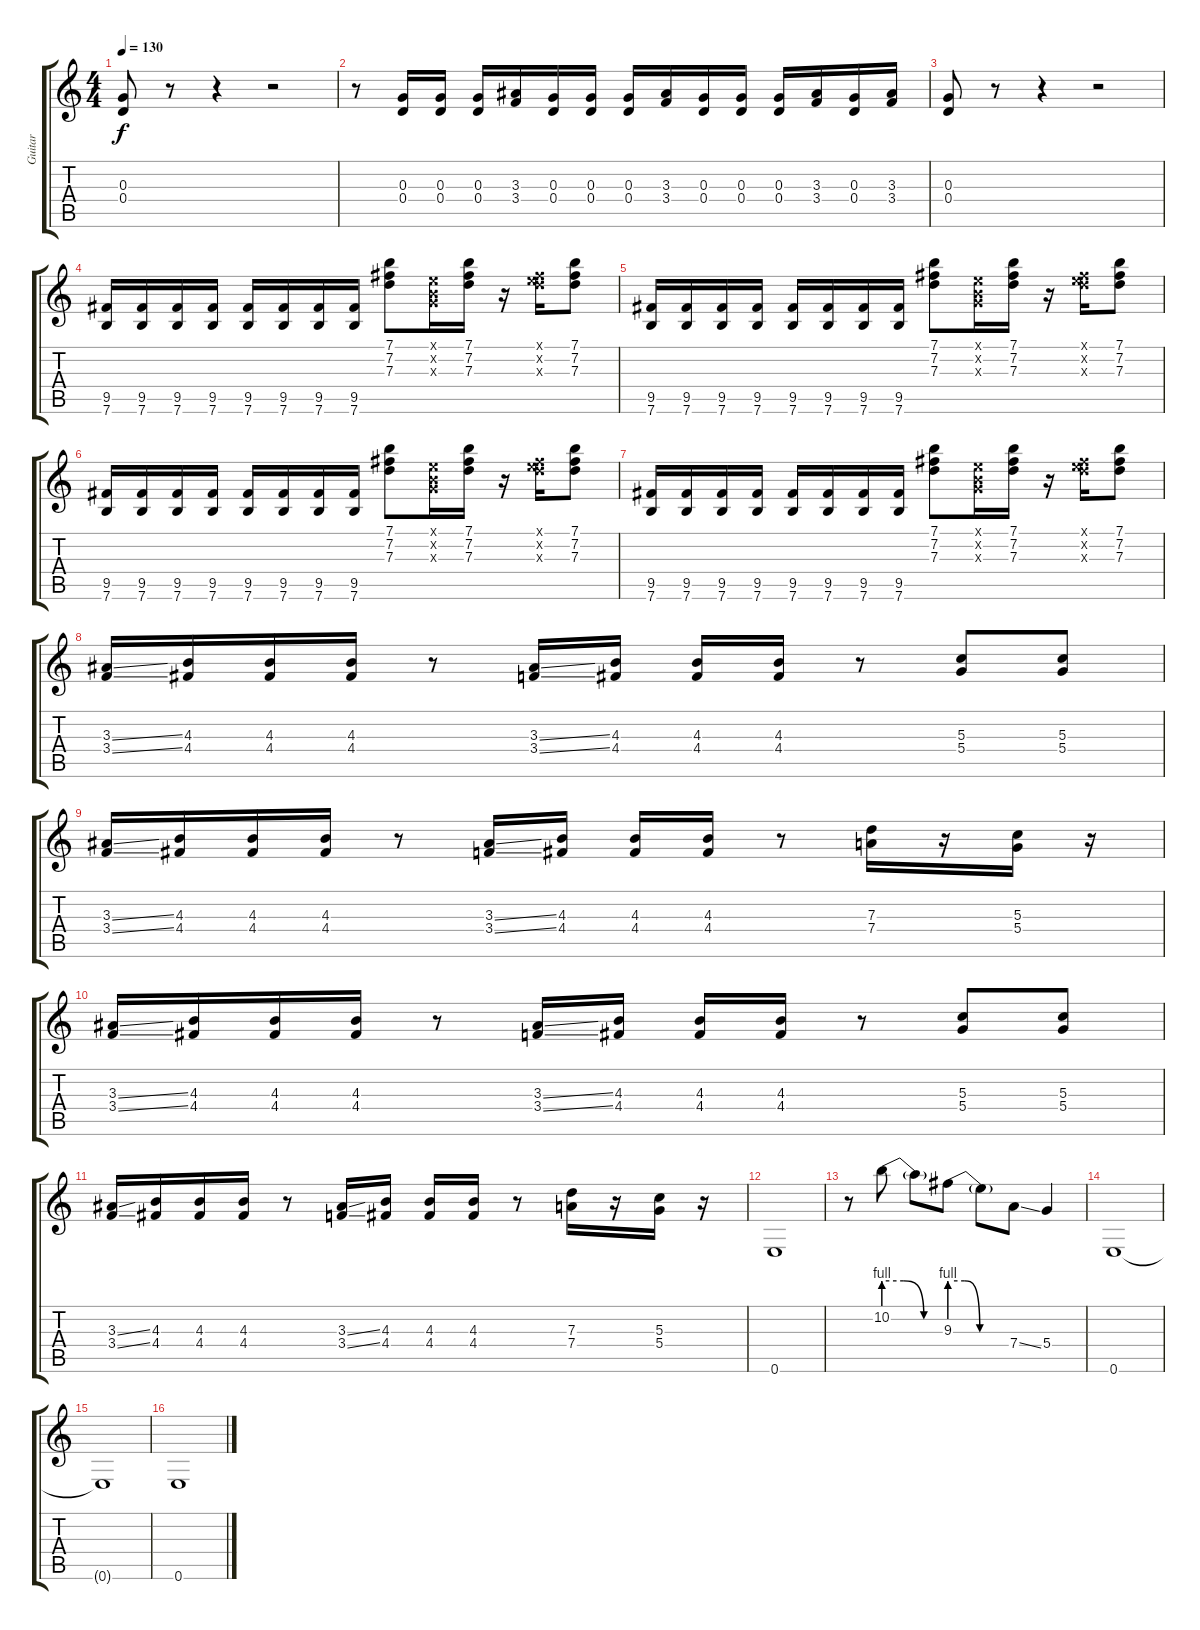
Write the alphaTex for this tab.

\track ("Guitar" "Guitar") {instrument overdrivenguitar}
\staff {score tabs}
\tuning (E4 B3 G3 D3 A2 E2) {hide}
\ts (4 4)
\tempo 130
\clef g2
\ks c
(0.3 0.4).8{dy f} r.8 r.4 r.2 |
r.8 (0.3 0.4).16 (0.3 0.4).16 (0.3 0.4).16 (3.3 3.4).16 (0.3 0.4).16 (0.3 0.4).16 (0.3 0.4).16 (3.3 3.4).16 (0.3 0.4).16 (0.3 0.4).16 (0.3 0.4).16 (3.3 3.4).16 (0.3 0.4).16 (3.3 3.4).16 |
(0.3 0.4).8 r.8 r.4 r.2 |
(9.5 7.6).16 (9.5 7.6).16 (9.5 7.6).16 (9.5 7.6).16 (9.5 7.6).16 (9.5 7.6).16 (9.5 7.6).16 (9.5 7.6).16 (7.1 7.2 7.3).8 (0.1{x} 0.2{x} 0.3{x}).16 (7.1 7.2 7.3).16 r.16 (0.1{x} 7.2{x} 7.3{x}).16 (7.1 7.2 7.3).8 |
(9.5 7.6).16 (9.5 7.6).16 (9.5 7.6).16 (9.5 7.6).16 (9.5 7.6).16 (9.5 7.6).16 (9.5 7.6).16 (9.5 7.6).16 (7.1 7.2 7.3).8 (0.1{x} 0.2{x} 0.3{x}).16 (7.1 7.2 7.3).16 r.16 (0.1{x} 7.2{x} 7.3{x}).16 (7.1 7.2 7.3).8 |
(9.5 7.6).16 (9.5 7.6).16 (9.5 7.6).16 (9.5 7.6).16 (9.5 7.6).16 (9.5 7.6).16 (9.5 7.6).16 (9.5 7.6).16 (7.1 7.2 7.3).8 (0.1{x} 0.2{x} 0.3{x}).16 (7.1 7.2 7.3).16 r.16 (0.1{x} 7.2{x} 7.3{x}).16 (7.1 7.2 7.3).8 |
(9.5 7.6).16 (9.5 7.6).16 (9.5 7.6).16 (9.5 7.6).16 (9.5 7.6).16 (9.5 7.6).16 (9.5 7.6).16 (9.5 7.6).16 (7.1 7.2 7.3).8 (0.1{x} 0.2{x} 0.3{x}).16 (7.1 7.2 7.3).16 r.16 (0.1{x} 7.2{x} 7.3{x}).16 (7.1 7.2 7.3).8 |
(3.3{ss} 3.4{ss}).16 (4.3 4.4).16 (4.3 4.4).16 (4.3 4.4).16 r.8 (3.3{ss} 3.4{ss}).16 (4.3 4.4).16 (4.3 4.4).16 (4.3 4.4).16 r.8 (5.3 5.4).8 (5.3 5.4).8 |
(3.3{ss} 3.4{ss}).16 (4.3 4.4).16 (4.3 4.4).16 (4.3 4.4).16 r.8 (3.3{ss} 3.4{ss}).16 (4.3 4.4).16 (4.3 4.4).16 (4.3 4.4).16 r.8 (7.3 7.4).16 r.16 (5.3 5.4).16 r.16 |
(3.3{ss} 3.4{ss}).16 (4.3 4.4).16 (4.3 4.4).16 (4.3 4.4).16 r.8 (3.3{ss} 3.4{ss}).16 (4.3 4.4).16 (4.3 4.4).16 (4.3 4.4).16 r.8 (5.3 5.4).8 (5.3 5.4).8 |
(3.3{ss} 3.4{ss}).16 (4.3 4.4).16 (4.3 4.4).16 (4.3 4.4).16 r.8 (3.3{ss} 3.4{ss}).16 (4.3 4.4).16 (4.3 4.4).16 (4.3 4.4).16 r.8 (7.3 7.4).16 r.16 (5.3 5.4).16 r.16 |
0.6.1 |
r.8 10.2{be (custom 0 4 20 4 40 0 60 0)}.8 10.2{t}.8 9.3{be (custom 0 4 15 4 30 0 60 0)}.8 9.3{t}.8 7.4{ss}.8 5.4.4 |
0.6.1 |
0.6{t}.1 |
0.6.1
